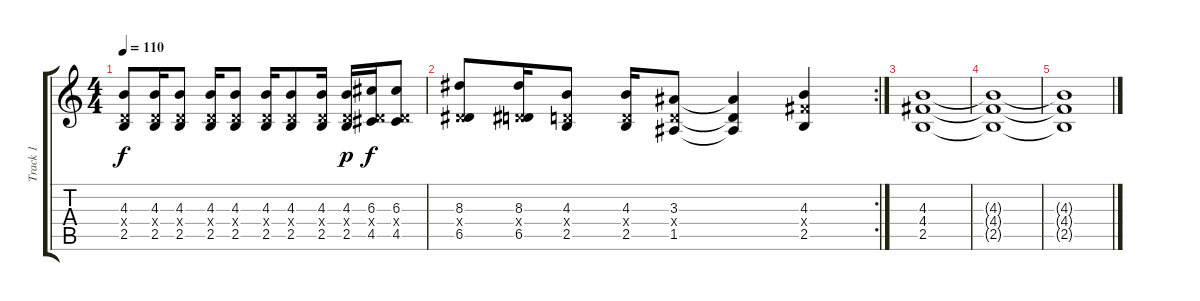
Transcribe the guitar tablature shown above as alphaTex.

\track ("Track 1" "Track 1") {instrument distortionguitar}
\staff {score tabs}
\tuning (E4 B3 G3 D3 A2 E2) {hide}
\ts (4 4)
\tempo 110
\clef g2
\ks c
(4.3 0.4{x} 2.5).8{dy f} (4.3 0.4{x} 2.5).16 (4.3 0.4{x} 2.5).8 (4.3 0.4{x} 2.5).16 (4.3 0.4{x} 2.5).8 (4.3 0.4{x} 2.5).16 (4.3 0.4{x} 2.5).8 (4.3 0.4{x} 2.5).16 (4.3 0.4{x} 2.5).16{dy p} (6.3 0.4{x} 4.5).16{dy f} (6.3 0.4{x} 4.5).8 |
\rc 2
(8.3 0.4{x} 6.5).8 (8.3 0.4{x} 6.5).16 (4.3 0.4{x} 2.5).8 (4.3 0.4{x} 2.5).16 (3.3 0.4{x} 1.5).8 (3.3{t} 0.4{t} 1.5{t}).4 (4.3 4.4{x} 2.5).4 |
(4.3 4.4 2.5).1 |
(4.3{t} 4.4{t} 2.5{t}).1 |
(4.3{t} 4.4{t} 2.5{t}).1
